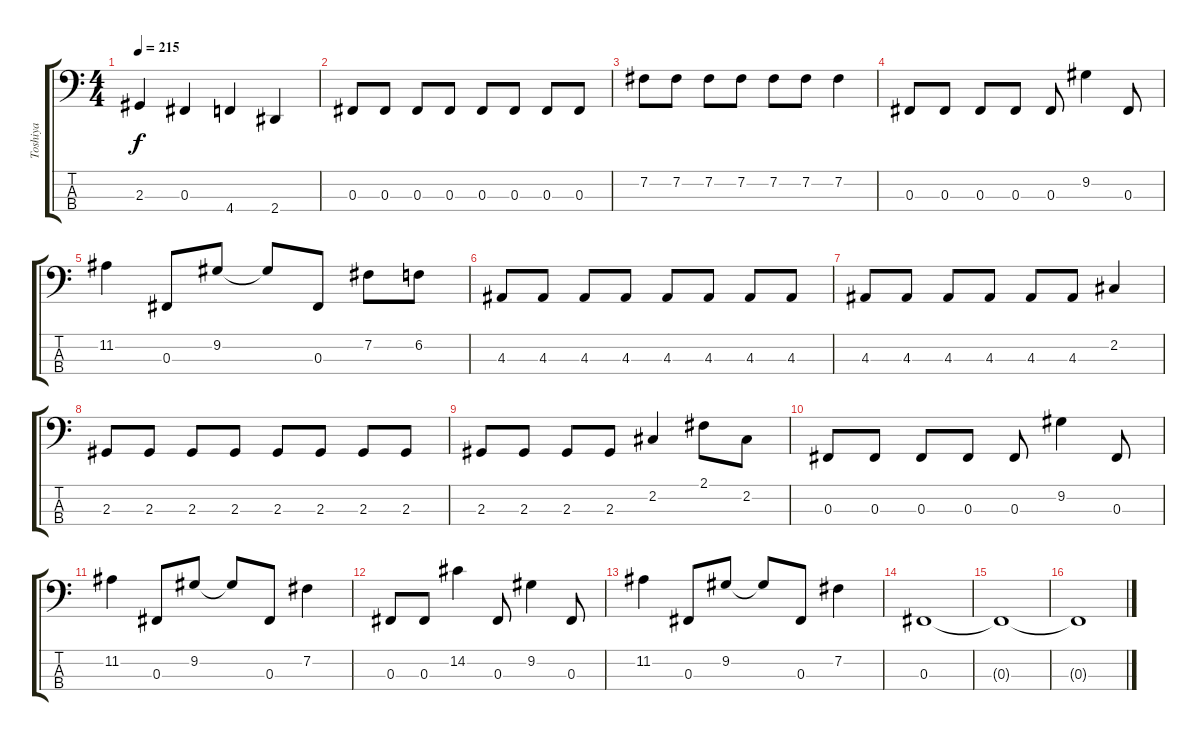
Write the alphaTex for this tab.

\track ("Toshiya" "Toshiya") {instrument electricbasspick}
\staff {score tabs}
\tuning (E2 B1 Gb1 Db1) {hide}
\ts (4 4)
\tempo 215
\clef f4
\ks aminor
2.3.4{dy f} 0.3.4 4.4.4 2.4.4 |
0.3.8 0.3.8 0.3.8 0.3.8 0.3.8 0.3.8 0.3.8 0.3.8 |
7.2.8 7.2.8 7.2.8 7.2.8 7.2.8 7.2.8 7.2.4 |
0.3.8 0.3.8 0.3.8 0.3.8 0.3.8 9.2.4 0.3.8 |
11.2.4 0.3.8 9.2.8 9.2{t}.8 0.3.8 7.2.8 6.2.8 |
4.3.8 4.3.8 4.3.8 4.3.8 4.3.8 4.3.8 4.3.8 4.3.8 |
4.3.8 4.3.8 4.3.8 4.3.8 4.3.8 4.3.8 2.2.4 |
2.3.8 2.3.8 2.3.8 2.3.8 2.3.8 2.3.8 2.3.8 2.3.8 |
2.3.8 2.3.8 2.3.8 2.3.8 2.2.4 2.1.8 2.2.8 |
0.3.8 0.3.8 0.3.8 0.3.8 0.3.8 9.2.4 0.3.8 |
11.2.4 0.3.8 9.2.8 9.2{t}.8 0.3.8 7.2.4 |
0.3.8 0.3.8 14.2.4 0.3.8 9.2.4 0.3.8 |
11.2.4 0.3.8 9.2.8 9.2{t}.8 0.3.8 7.2.4 |
0.3.1 |
0.3{t}.1 |
0.3{t}.1
